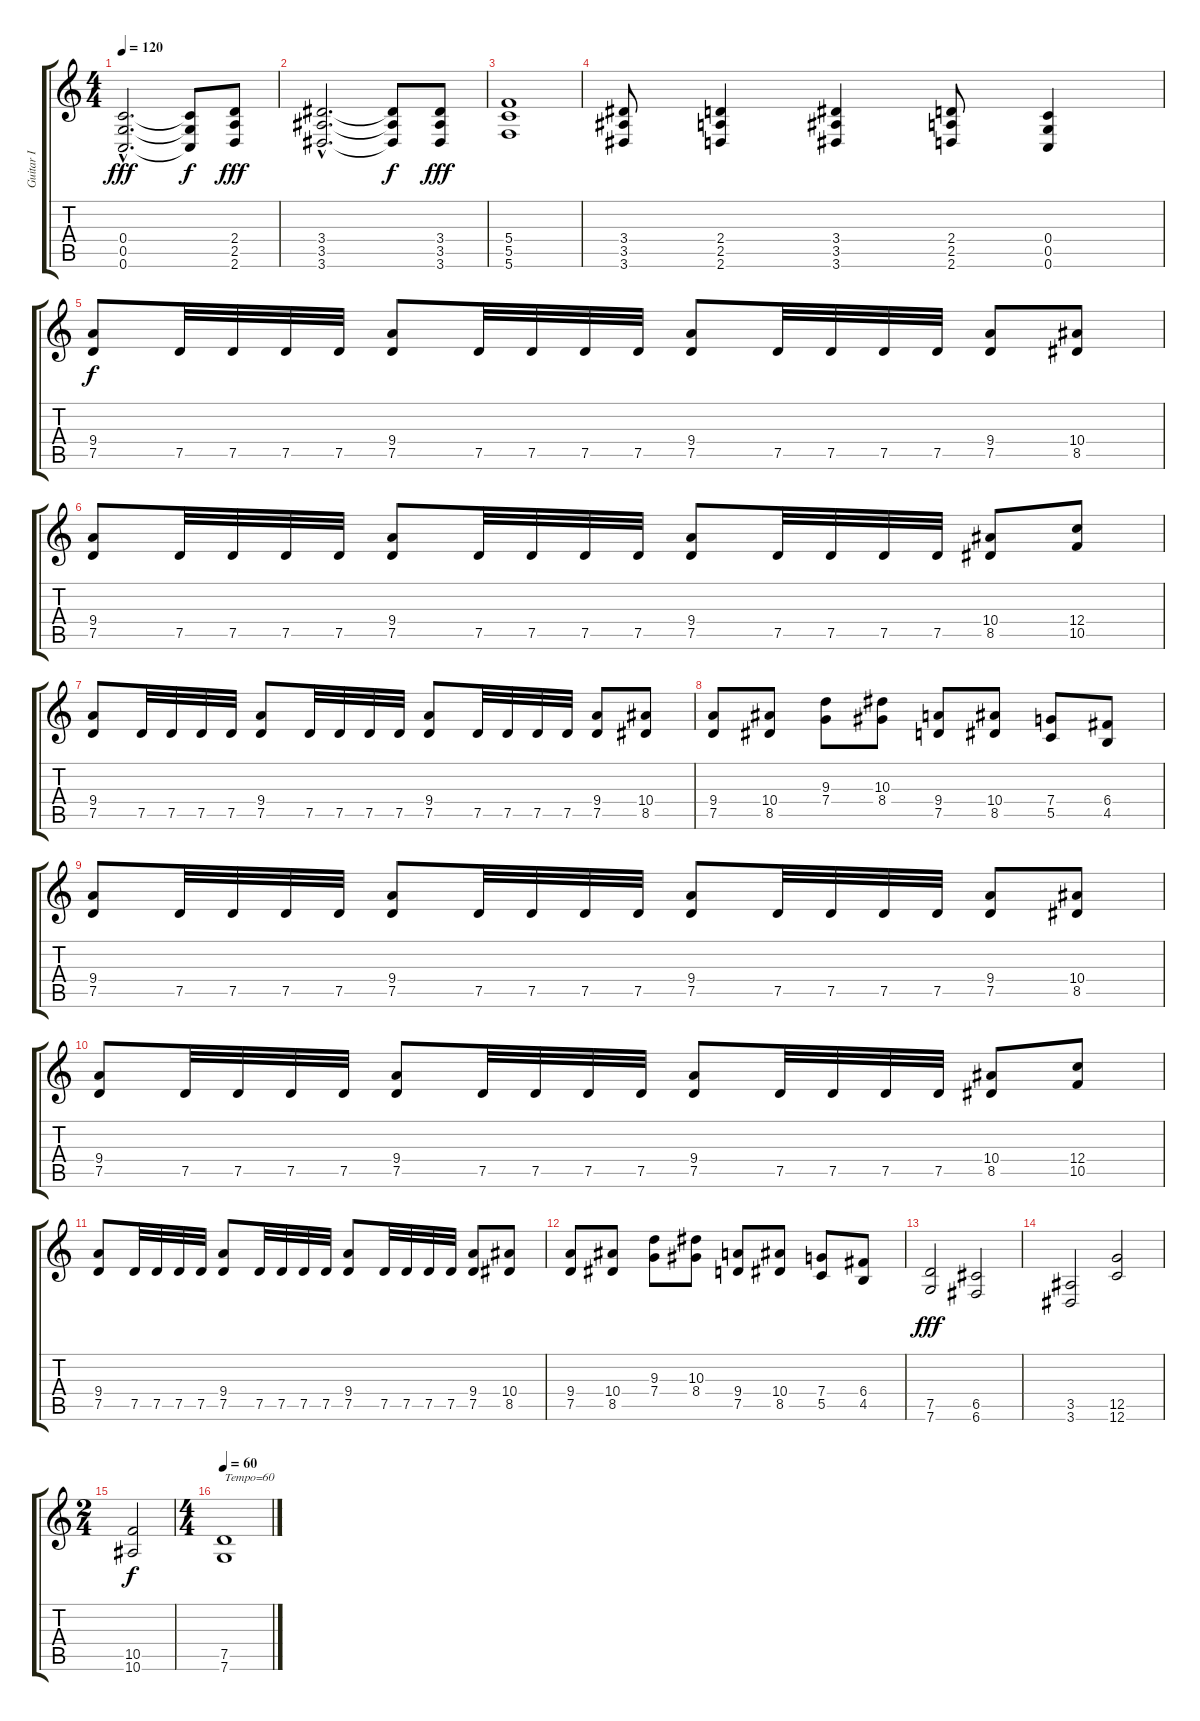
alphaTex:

\track ("Guitar I" "Guitar I") {instrument distortionguitar}
\staff {score tabs}
\tuning (D4 A3 F3 C3 G2 C2) {hide}
\ts (4 4)
\tempo 120
\clef g2
\ks c
(0.4{hac} 0.5{hac} 0.6{hac}).2{d dy fff} (0.4{t} 0.5{t} 0.6{t}).8{dy f} (2.4 2.5 2.6).8{dy fff} |
(3.4{hac} 3.5{hac} 3.6{hac}).2{d} (3.4{t} 3.5{t} 3.6{t}).8{dy f} (3.4 3.5 3.6).8{dy fff} |
(5.4 5.5 5.6).1 |
(3.4 3.5 3.6).8 (2.4 2.5 2.6).4 (3.4 3.5 3.6).4 (2.4 2.5 2.6).8 (0.4 0.5 0.6).4 |
(9.4 7.5).8{dy f volume 13} 7.5.32 7.5.32 7.5.32 7.5.32 (9.4 7.5).8 7.5.32 7.5.32 7.5.32 7.5.32 (9.4 7.5).8 7.5.32 7.5.32 7.5.32 7.5.32 (9.4 7.5).8 (10.4 8.5).8 |
(9.4 7.5).8 7.5.32 7.5.32 7.5.32 7.5.32 (9.4 7.5).8 7.5.32 7.5.32 7.5.32 7.5.32 (9.4 7.5).8 7.5.32 7.5.32 7.5.32 7.5.32 (10.4 8.5).8 (12.4 10.5).8 |
(9.4 7.5).8 7.5.32 7.5.32 7.5.32 7.5.32 (9.4 7.5).8 7.5.32 7.5.32 7.5.32 7.5.32 (9.4 7.5).8 7.5.32 7.5.32 7.5.32 7.5.32 (9.4 7.5).8 (10.4 8.5).8 |
(9.4 7.5).8 (10.4 8.5).8 (9.3 7.4).8 (10.3 8.4).8 (9.4 7.5).8 (10.4 8.5).8 (7.4 5.5).8 (6.4 4.5).8 |
(9.4 7.5).8 7.5.32 7.5.32 7.5.32 7.5.32 (9.4 7.5).8 7.5.32 7.5.32 7.5.32 7.5.32 (9.4 7.5).8 7.5.32 7.5.32 7.5.32 7.5.32 (9.4 7.5).8 (10.4 8.5).8 |
(9.4 7.5).8 7.5.32 7.5.32 7.5.32 7.5.32 (9.4 7.5).8 7.5.32 7.5.32 7.5.32 7.5.32 (9.4 7.5).8 7.5.32 7.5.32 7.5.32 7.5.32 (10.4 8.5).8 (12.4 10.5).8 |
(9.4 7.5).8 7.5.32 7.5.32 7.5.32 7.5.32 (9.4 7.5).8 7.5.32 7.5.32 7.5.32 7.5.32 (9.4 7.5).8 7.5.32 7.5.32 7.5.32 7.5.32 (9.4 7.5).8 (10.4 8.5).8 |
(9.4 7.5).8 (10.4 8.5).8 (9.3 7.4).8 (10.3 8.4).8 (9.4 7.5).8 (10.4 8.5).8 (7.4 5.5).8 (6.4 4.5).8 |
(7.5 7.6).2{dy fff} (6.5 6.6).2 |
(3.5 3.6).2 (12.5 12.6).2 |
\ts (2 4)
(10.5 10.6).2{dy f} |
\ts (4 4)
\tempo 60
(7.5 7.6).1{txt "Tempo=60" volume 0}
